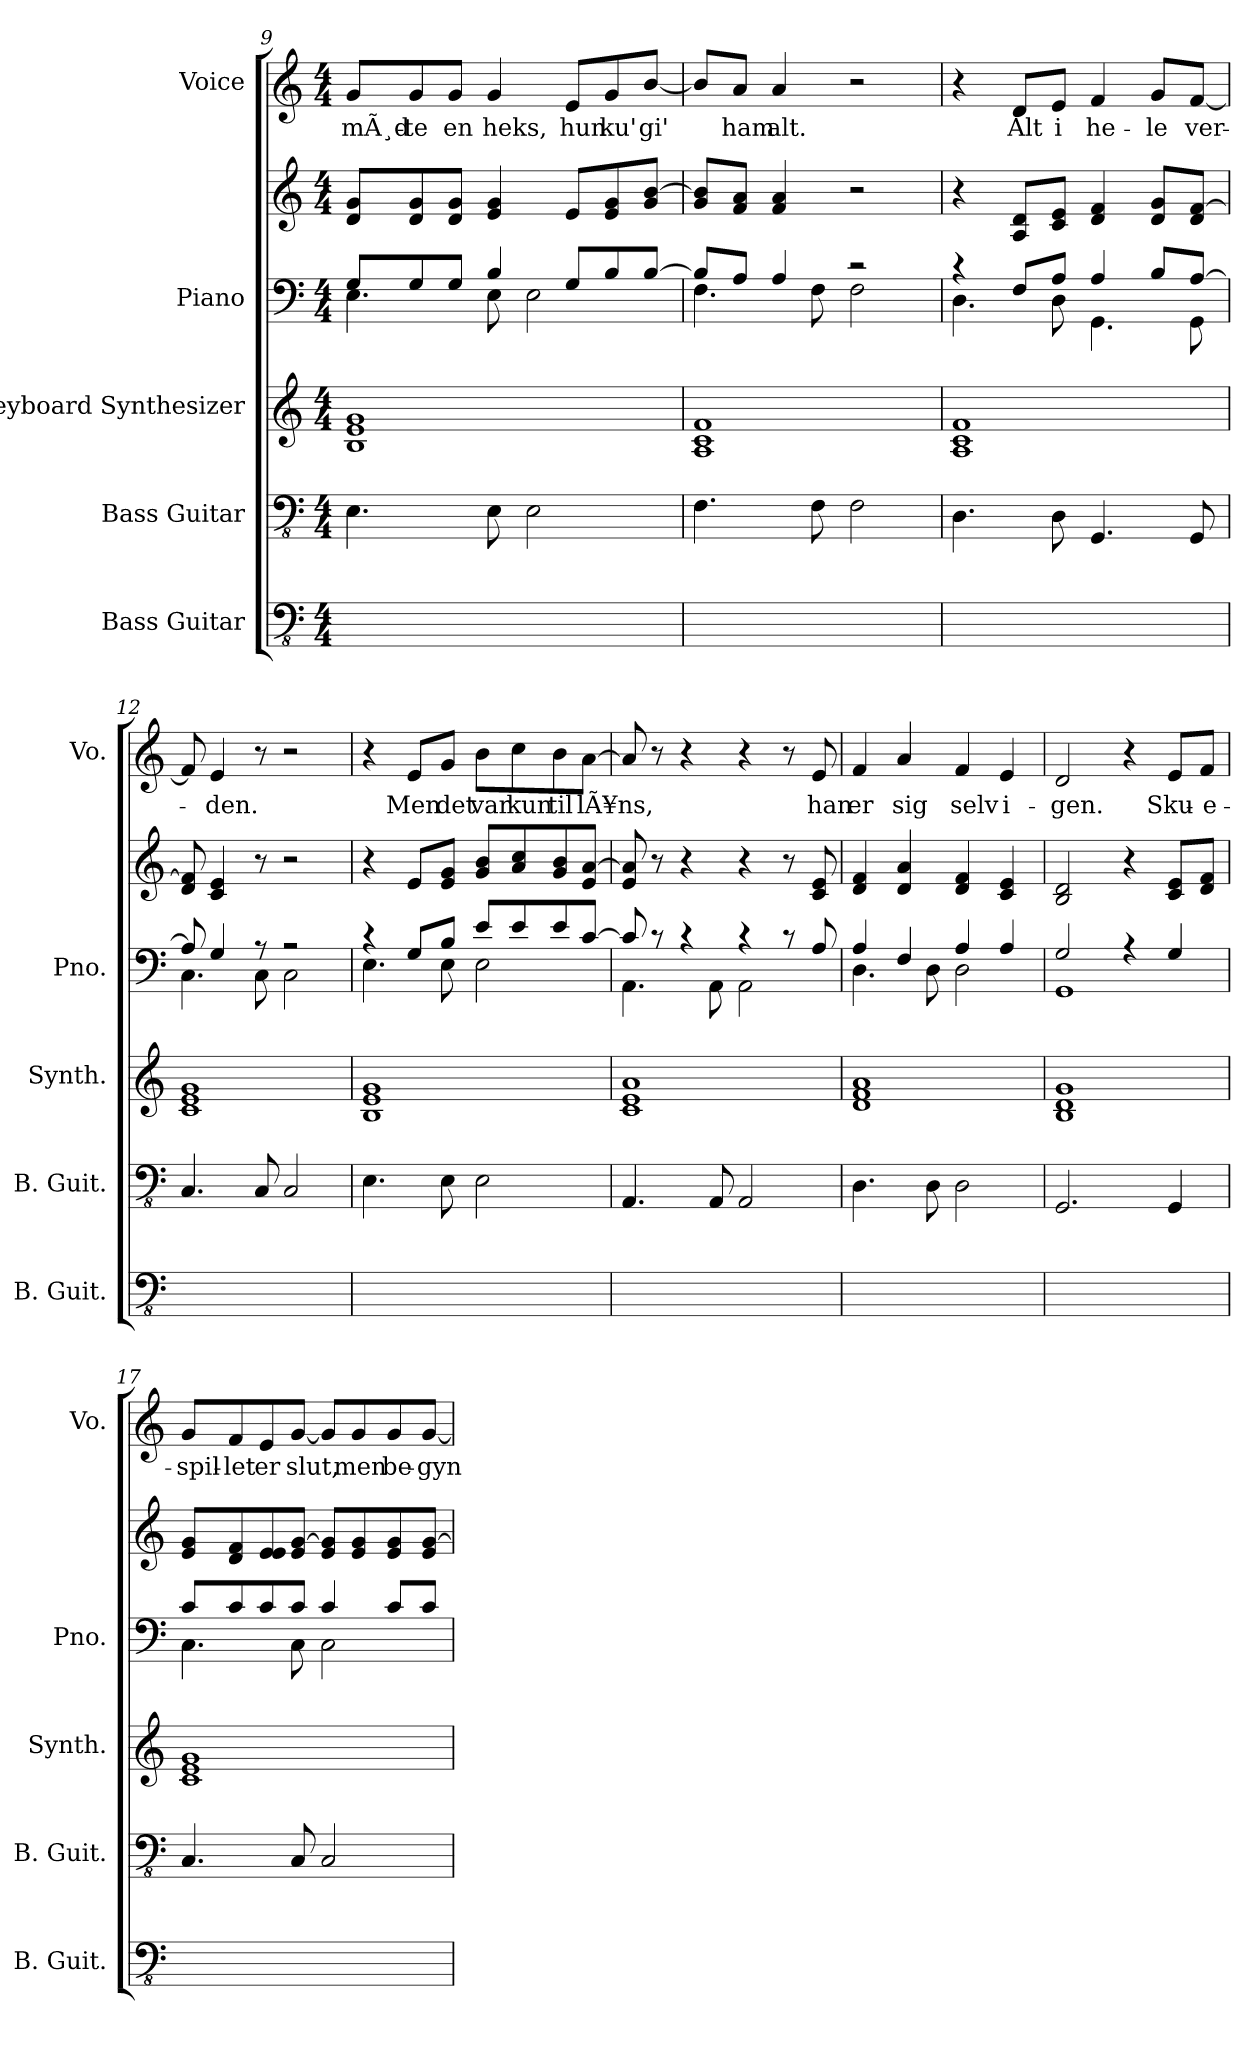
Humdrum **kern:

**kern	**kern	**kern	**kern	**kern	**kern	**text
*part5	*part4	*part3	*part2	*part2	*part1	*part1
*staff6	*staff5	*staff4	*staff3	*staff2	*staff1	*staff1
*I"Bass Guitar	*I"Bass Guitar	*I"Keyboard Synthesizer	*I"Piano	*	*I"Voice	*
*I'B. Guit.	*I'B. Guit.	*I'Synth.	*I'Pno.	*	*I'Vo.	*
!!LO:PB:g=z
*clefFv4	*clefFv4	*clefG2	*clefF4	*clefG2	*clefG2	*
*k[]	*k[]	*k[]	*k[]	*k[]	*k[]	*
*M4/4	*M4/4	*M4/4	*M4/4	*M4/4	*M4/4	*
=9	=9	=9	=9	=9	=9	=9
*	*	*	*^	*	*	*
!	!	!	!	!	!	!	!LO:LY:b
1ryy	4.EE\	1B 1e 1g	8G/L	4.E\	8d/ 8g/L	8g/L	mÃ¸d-
!	!	!	!	!	!	!	!LO:LY:b
.	.	.	8G/	.	8d/ 8g/	8g/	-te
!	!	!	!	!	!	!	!LO:LY:b
.	.	.	8G/J	.	8d/ 8g/J	8g/J	en
!	!	!	!	!	!	!	!LO:LY:b
.	8EE\	.	4B/	8E\	4e/ 4g/	4g/	heks,
.	2EE\	.	.	2E\	.	.	.
!	!	!	!	!	!	!	!LO:LY:b
.	.	.	8G/L	.	8e/L	8e/L	hun
!	!	!	!	!	!	!	!LO:LY:b
.	.	.	8B/	.	8e/ 8g/	8g/	ku'
!	!	!	!	!	!	!	!LO:LY:b
.	.	.	[8B/J	.	8g/ [8b/J	[8b/J	gi'
=10	=10	=10	=10	=10	=10	=10	=10
1ryy	4.FF\	1A 1c 1f	8B/L]	4.F\	8g/ 8b/]L	8b/L]	.
!	!	!	!	!	!	!	!LO:LY:b
.	.	.	8A/J	.	8f/ 8a/J	8a/J	ham
!	!	!	!	!	!	!	!LO:LY:b
.	.	.	4A/	.	4f/ 4a/	4a/	alt.
.	8FF\	.	.	8F\	.	.	.
.	2FF\	.	2r	2F\	2r	2r	.
=11	=11	=11	=11	=11	=11	=11	=11
1ryy	4.DD\	1A 1c 1f	4r	4.D\	4r	4r	.
!	!	!	!	!	!	!	!LO:LY:b
.	.	.	8F/L	.	8A/ 8d/L	8d/L	Alt
!	!	!	!	!	!	!	!LO:LY:b
.	8DD\	.	8A/J	8D\	8c/ 8e/J	8e/J	i
!	!	!	!	!	!	!	!LO:LY:b
.	4.GGG/	.	4A/	4.GG\	4d/ 4f/	4f/	he-
!	!	!	!	!	!	!	!LO:LY:b
.	.	.	8B/L	.	8d/ 8g/L	8g/L	-le
!	!	!	!	!	!	!	!LO:LY:b
.	8GGG/	.	[8A/J	8GG\	8d/ [8f/J	[8f/J	ver-
=12	=12	=12	=12	=12	=12	=12	=12
1ryy	4.CC/	1c 1e 1g	8A/]	4.C\	8d/ 8f/]	8f/]	.
!	!	!	!	!	!	!	!LO:LY:b
.	.	.	4G/	.	4c/ 4e/	4e/	-den.
.	8CC/	.	8r	8C\	8r	8r	.
.	2CC/	.	2r	2C\	2r	2r	.
!!LO:LB:g=z
=13	=13	=13	=13	=13	=13	=13	=13
1ryy	4.EE\	1B 1e 1g	4r	4.E\	4r	4r	.
!	!	!	!	!	!	!	!LO:LY:b
.	.	.	8G/L	.	8e/L	8e/L	Men
!	!	!	!	!	!	!	!LO:LY:b
.	8EE\	.	8B/J	8E\	8e/ 8g/J	8g/J	det
!	!	!	!	!	!	!	!LO:LY:b
.	2EE\	.	8e/L	2E\	8g/ 8b/L	8b\L	var
!	!	!	!	!	!	!	!LO:LY:b
.	.	.	8e/	.	8a/ 8cc/	8cc\	kun
!	!	!	!	!	!	!	!LO:LY:b
.	.	.	8e/	.	8g/ 8b/	8b\	til
!	!	!	!	!	!	!	!LO:LY:b
.	.	.	[8c/J	.	8e/ [8a/J	[8a\J	lÃ¥ns,
=14	=14	=14	=14	=14	=14	=14	=14
1ryy	4.AAA/	1c 1e 1a	8c/]	4.AA\	8e/ 8a/]	8a/]	.
.	.	.	8r	.	8r	8r	.
.	.	.	4r	.	4r	4r	.
.	8AAA/	.	.	8AA\	.	.	.
.	2AAA/	.	4r	2AA\	4r	4r	.
.	.	.	8r	.	8r	8r	.
!	!	!	!	!	!	!	!LO:LY:b
.	.	.	8A/	.	8c/ 8e/	8e/	han
=15	=15	=15	=15	=15	=15	=15	=15
!	!	!	!	!	!	!	!LO:LY:b
1ryy	4.DD\	1d 1f 1a	4A/	4.D\	4d/ 4f/	4f/	er
!	!	!	!	!	!	!	!LO:LY:b
.	.	.	4F/	.	4d/ 4a/	4a/	sig
.	8DD\	.	.	8D\	.	.	.
!	!	!	!	!	!	!	!LO:LY:b
.	2DD\	.	4A/	2D\	4d/ 4f/	4f/	selv
!	!	!	!	!	!	!	!LO:LY:b
.	.	.	4A/	.	4c/ 4e/	4e/	i-
=16	=16	=16	=16	=16	=16	=16	=16
!	!	!	!	!	!	!	!LO:LY:b
1ryy	2.GGG/	1B 1d 1g	2G/	1GG	2B/ 2d/	2d/	-gen.
.	.	.	4r	.	4r	4r	.
!	!	!	!	!	!	!	!LO:LY:b
.	4GGG/	.	4G/	.	8c/ 8e/L	8e/L	Sku-
!	!	!	!	!	!	!	!LO:LY:b
.	.	.	.	.	8d/ 8f/J	8f/J	-e-
!!LO:PB:g=z
=17	=17	=17	=17	=17	=17	=17	=17
!	!	!	!	!	!	!	!LO:LY:b
1ryy	4.CC/	1c 1e 1g	8c/L	4.C\	8e/ 8g/L	8g/L	-spil-
!	!	!	!	!	!	!	!LO:LY:b
.	.	.	8c/	.	8d/ 8f/	8f/	-let
!	!	!	!	!	!	!	!LO:LY:b
.	.	.	8c/	.	8e/ 8e/	8e/	er
!	!	!	!	!	!	!	!LO:LY:b
.	8CC/	.	8c/J	8C\	8e/ [8g/J	[8g/J	slut,
.	2CC/	.	4c/	2C\	8e/ 8g/]L	8g/L]	.
!	!	!	!	!	!	!	!LO:LY:b
.	.	.	.	.	8e/ 8g/	8g/	men
!	!	!	!	!	!	!	!LO:LY:b
.	.	.	8c/L	.	8e/ 8g/	8g/	be-
!	!	!	!	!	!	!	!LO:LY:b
.	.	.	8c/J	.	8e/ [8g/J	[8g/J	-gyn-
*	*	*	*v	*v	*	*	*
=	=	=	=	=	=	=
*-	*-	*-	*-	*-	*-	*-
